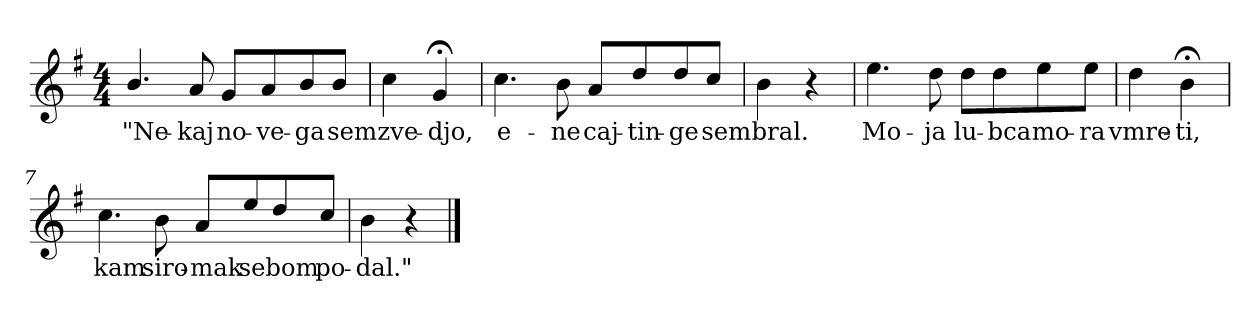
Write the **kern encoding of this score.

**kern	**text
*part1	*part1
*staff1	*staff1
*clefG2	*
*k[f#]	*
*G:	*
*M4/4	*
=1	=1
!	!LO:LY:b
4.b/	"Ne-
!	!LO:LY:b
8a/	-kaj
!	!LO:LY:b
8g/L	no-
!	!LO:LY:b
8a/	-ve-
!	!LO:LY:b
8b/	-ga
!	!LO:LY:b
8b/J	sem
=2	=2
!	!LO:LY:b
4cc\	zve-
!	!LO:LY:b
4g;</	-djo,
=3	=3
!	!LO:LY:b
4.cc\	e-
!	!LO:LY:b
8b\	-ne
!	!LO:LY:b
8a/L	caj-
!	!LO:LY:b
8dd/	-tin-
!	!LO:LY:b
8dd/	-ge
!	!LO:LY:b
8cc/J	sem
=4	=4
!	!LO:LY:b
4b\	bral.
4r	.
!!LO:LB:g=z
=5	=5
!	!LO:LY:b
4.ee\	Mo-
!	!LO:LY:b
8dd\	-ja
!	!LO:LY:b
8dd\L	lu-
!	!LO:LY:b
8dd\	-bca
!	!LO:LY:b
8ee\	mo-
!	!LO:LY:b
8ee\J	-ra
=6	=6
!	!LO:LY:b
4dd\	vmre-
!	!LO:LY:b
4b;<\	-ti,
=7	=7
!	!LO:LY:b
4.cc\	kam
!	!LO:LY:b
8b\	siro-
!	!LO:LY:b
8a/L	-mak
!	!LO:LY:b
8ee/	se
!	!LO:LY:b
8dd/	bom
!	!LO:LY:b
8cc/J	po-
=8	=8
!	!LO:LY:b
4b\	-dal."
4r	.
==	==
*-	*-
